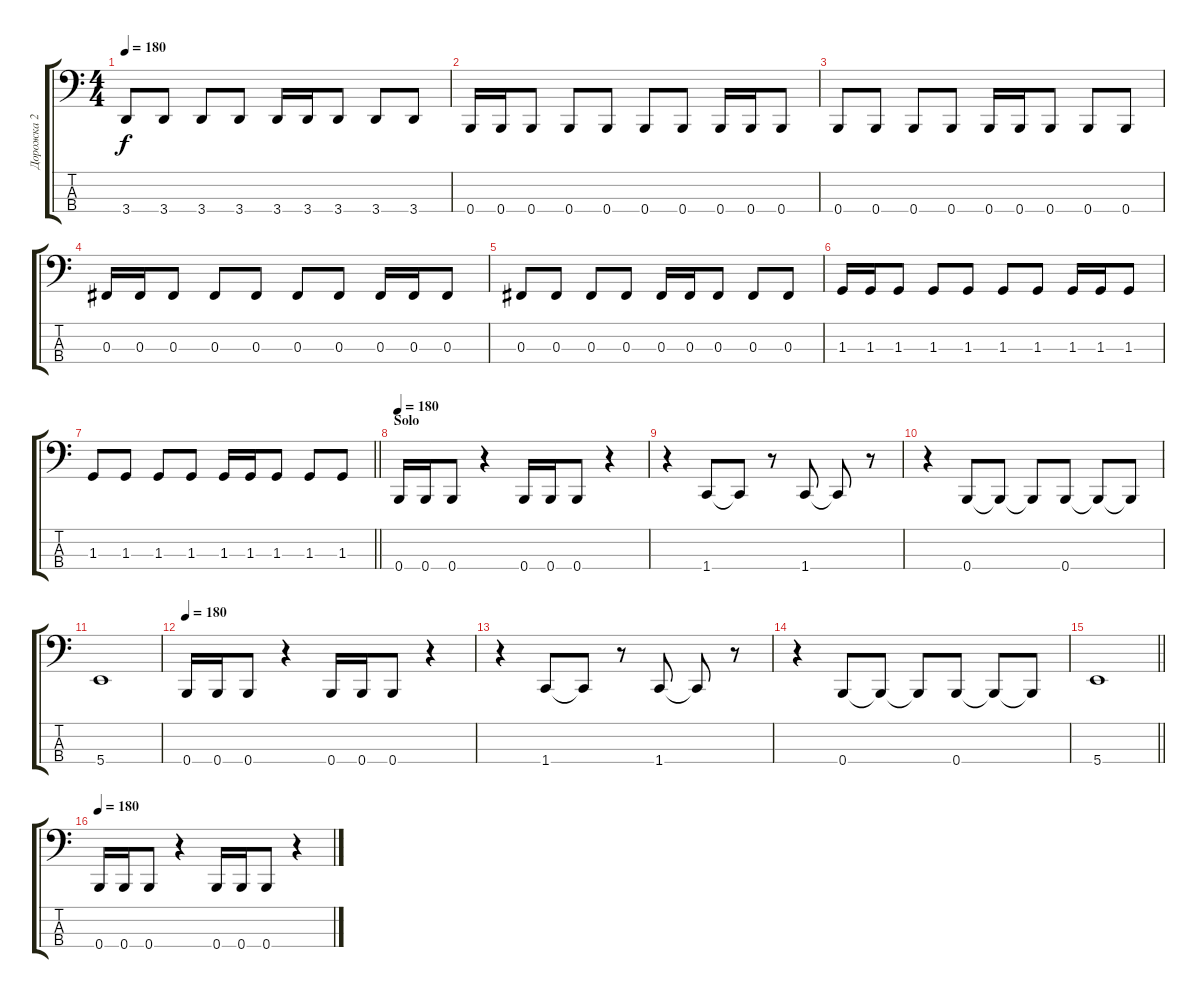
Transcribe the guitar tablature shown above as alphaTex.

\track ("Дорожка 2" "Дорожка 2") {instrument electricbasspick}
\staff {score tabs}
\tuning (E2 B1 Gb1 B0) {hide}
\ts (4 4)
\tempo 180
\clef f4
\ks c
3.4.8{dy f} 3.4.8 3.4.8 3.4.8 3.4.16 3.4.16 3.4.8 3.4.8 3.4.8 |
0.4.16 0.4.16 0.4.8 0.4.8 0.4.8 0.4.8 0.4.8 0.4.16 0.4.16 0.4.8 |
0.4.8 0.4.8 0.4.8 0.4.8 0.4.16 0.4.16 0.4.8 0.4.8 0.4.8 |
0.3.16 0.3.16 0.3.8 0.3.8 0.3.8 0.3.8 0.3.8 0.3.16 0.3.16 0.3.8 |
0.3.8 0.3.8 0.3.8 0.3.8 0.3.16 0.3.16 0.3.8 0.3.8 0.3.8 |
1.3.16 1.3.16 1.3.8 1.3.8 1.3.8 1.3.8 1.3.8 1.3.16 1.3.16 1.3.8 |
\barLineRight lightlight
1.3.8 1.3.8 1.3.8 1.3.8 1.3.16 1.3.16 1.3.8 1.3.8 1.3.8 |
\section ("" "Solo")
\tempo 180
0.4.16 0.4.16 0.4.8 r.4 0.4.16 0.4.16 0.4.8 r.4 |
r.4 1.4.8 1.4{t}.8 r.8 1.4.8 1.4{t}.8 r.8 |
r.4 0.4.8 0.4{t}.8 0.4{t}.8 0.4.8 0.4{t}.8 0.4{t}.8 |
5.4.1 |
\tempo 180
0.4.16 0.4.16 0.4.8 r.4 0.4.16 0.4.16 0.4.8 r.4 |
r.4 1.4.8 1.4{t}.8 r.8 1.4.8 1.4{t}.8 r.8 |
r.4 0.4.8 0.4{t}.8 0.4{t}.8 0.4.8 0.4{t}.8 0.4{t}.8 |
\barLineRight lightlight
5.4.1 |
\tempo 180
0.4.16 0.4.16 0.4.8 r.4 0.4.16 0.4.16 0.4.8 r.4
